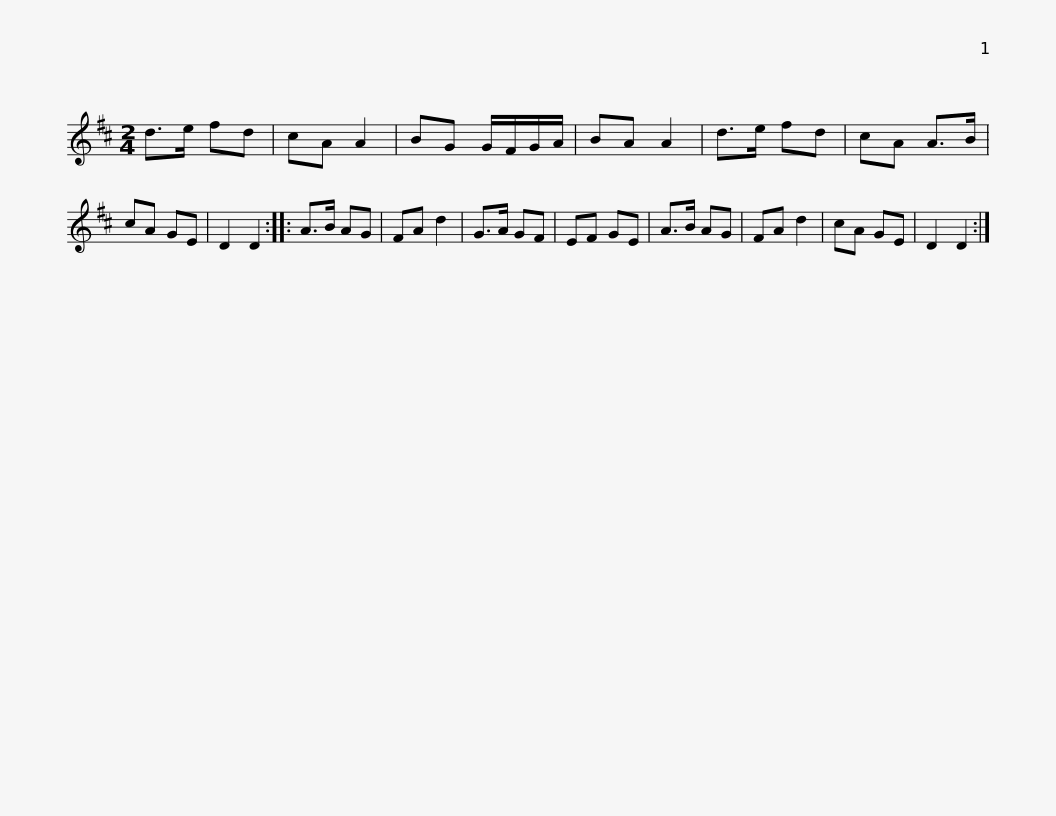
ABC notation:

X:1
L:1/8
M:2/4
I:linebreak $
K:D
V:1 treble
V:1
 d>e fd | cA A2 | BG G/F/G/A/ | BA A2 | d>e fd | %5
 cA A>B | cA GE | D2 D2 :: A>B AG | FA d2 |$ %10
 G>A GF | EF GE | A>B AG | FA d2 | cA GE | %15
 D2 D2 :| %16
